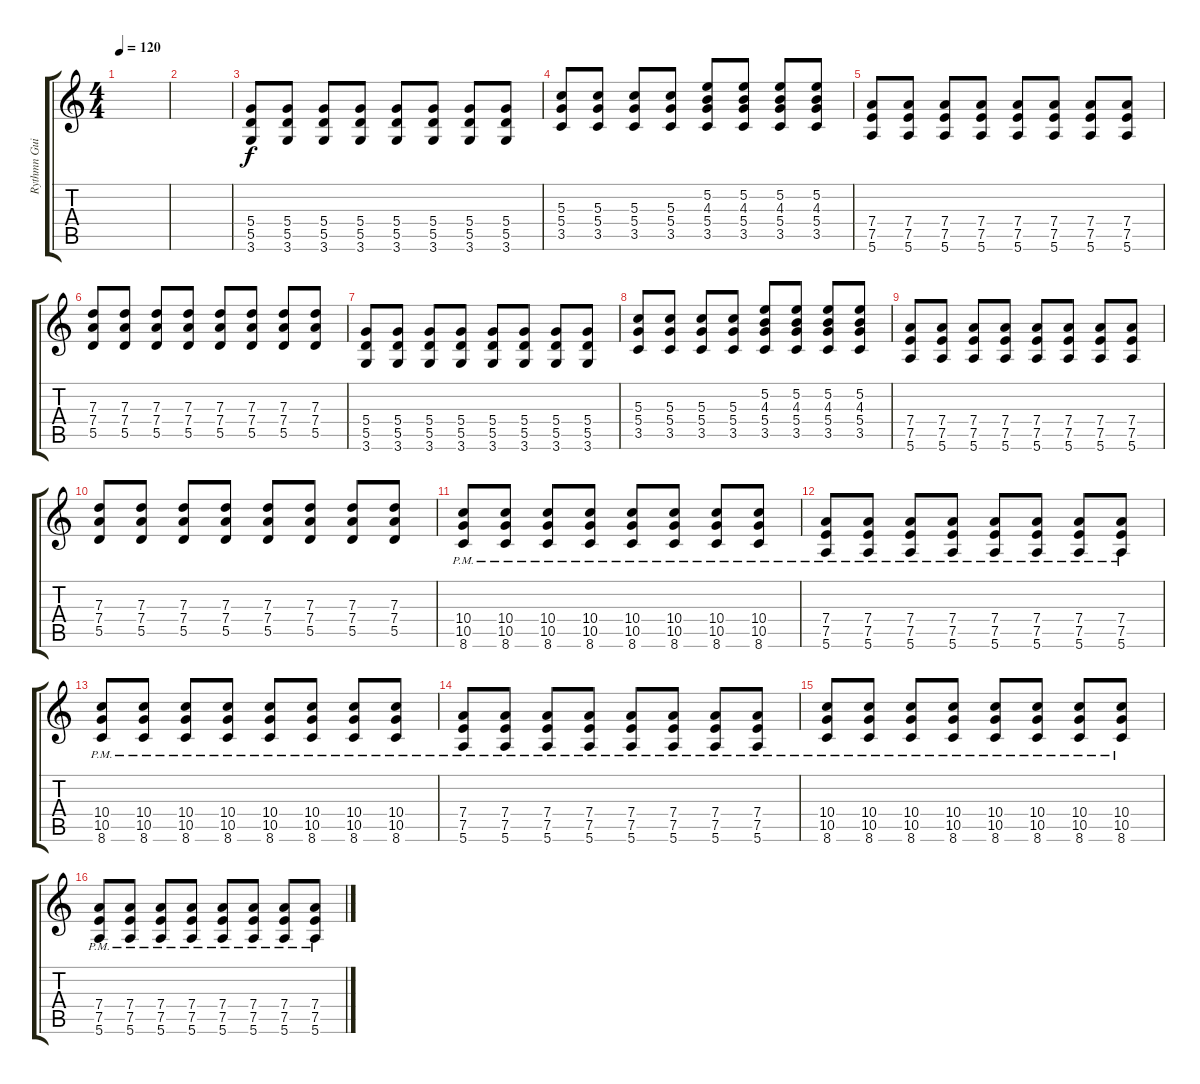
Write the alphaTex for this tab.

\track ("Rythmn Guitar" "Rythmn Gui") {instrument distortionguitar}
\staff {score tabs}
\tuning (E4 B3 G3 D3 A2 E2) {hide}
\ts (4 4)
\tempo 120
\clef g2
\ks c
|
|
(5.4 5.5 3.6).8 (5.4 5.5 3.6).8 (5.4 5.5 3.6).8 (5.4 5.5 3.6).8 (5.4 5.5 3.6).8 (5.4 5.5 3.6).8 (5.4 5.5 3.6).8 (5.4 5.5 3.6).8 |
(5.3 5.4 3.5).8 (5.3 5.4 3.5).8 (5.3 5.4 3.5).8 (5.3 5.4 3.5).8 (5.2 4.3 5.4 3.5).8 (5.2 4.3 5.4 3.5).8 (5.2 4.3 5.4 3.5).8 (5.2 4.3 5.4 3.5).8 |
(7.4 7.5 5.6).8 (7.4 7.5 5.6).8 (7.4 7.5 5.6).8 (7.4 7.5 5.6).8 (7.4 7.5 5.6).8 (7.4 7.5 5.6).8 (7.4 7.5 5.6).8 (7.4 7.5 5.6).8 |
(7.3 7.4 5.5).8 (7.3 7.4 5.5).8 (7.3 7.4 5.5).8 (7.3 7.4 5.5).8 (7.3 7.4 5.5).8 (7.3 7.4 5.5).8 (7.3 7.4 5.5).8 (7.3 7.4 5.5).8 |
(5.4 5.5 3.6).8 (5.4 5.5 3.6).8 (5.4 5.5 3.6).8 (5.4 5.5 3.6).8 (5.4 5.5 3.6).8 (5.4 5.5 3.6).8 (5.4 5.5 3.6).8 (5.4 5.5 3.6).8 |
(5.3 5.4 3.5).8 (5.3 5.4 3.5).8 (5.3 5.4 3.5).8 (5.3 5.4 3.5).8 (5.2 4.3 5.4 3.5).8 (5.2 4.3 5.4 3.5).8 (5.2 4.3 5.4 3.5).8 (5.2 4.3 5.4 3.5).8 |
(7.4 7.5 5.6).8 (7.4 7.5 5.6).8 (7.4 7.5 5.6).8 (7.4 7.5 5.6).8 (7.4 7.5 5.6).8 (7.4 7.5 5.6).8 (7.4 7.5 5.6).8 (7.4 7.5 5.6).8 |
(7.3 7.4 5.5).8 (7.3 7.4 5.5).8 (7.3 7.4 5.5).8 (7.3 7.4 5.5).8 (7.3 7.4 5.5).8 (7.3 7.4 5.5).8 (7.3 7.4 5.5).8 (7.3 7.4 5.5).8 |
(10.4{pm} 10.5{pm} 8.6{pm}).8 (10.4{pm} 10.5{pm} 8.6{pm}).8 (10.4{pm} 10.5{pm} 8.6{pm}).8 (10.4{pm} 10.5{pm} 8.6{pm}).8 (10.4{pm} 10.5{pm} 8.6{pm}).8 (10.4{pm} 10.5{pm} 8.6{pm}).8 (10.4{pm} 10.5{pm} 8.6{pm}).8 (10.4{pm} 10.5{pm} 8.6{pm}).8 |
(7.4{pm} 7.5{pm} 5.6{pm}).8 (7.4{pm} 7.5{pm} 5.6{pm}).8 (7.4{pm} 7.5{pm} 5.6{pm}).8 (7.4{pm} 7.5{pm} 5.6{pm}).8 (7.4{pm} 7.5{pm} 5.6{pm}).8 (7.4{pm} 7.5{pm} 5.6{pm}).8 (7.4{pm} 7.5{pm} 5.6{pm}).8 (7.4{pm} 7.5{pm} 5.6{pm}).8 |
(10.4{pm} 10.5{pm} 8.6{pm}).8 (10.4{pm} 10.5{pm} 8.6{pm}).8 (10.4{pm} 10.5{pm} 8.6{pm}).8 (10.4{pm} 10.5{pm} 8.6{pm}).8 (10.4{pm} 10.5{pm} 8.6{pm}).8 (10.4{pm} 10.5{pm} 8.6{pm}).8 (10.4{pm} 10.5{pm} 8.6{pm}).8 (10.4{pm} 10.5{pm} 8.6{pm}).8 |
(7.4{pm} 7.5{pm} 5.6{pm}).8 (7.4{pm} 7.5{pm} 5.6{pm}).8 (7.4{pm} 7.5{pm} 5.6{pm}).8 (7.4{pm} 7.5{pm} 5.6{pm}).8 (7.4{pm} 7.5{pm} 5.6{pm}).8 (7.4{pm} 7.5{pm} 5.6{pm}).8 (7.4{pm} 7.5{pm} 5.6{pm}).8 (7.4{pm} 7.5{pm} 5.6{pm}).8 |
(10.4{pm} 10.5{pm} 8.6{pm}).8 (10.4{pm} 10.5{pm} 8.6{pm}).8 (10.4{pm} 10.5{pm} 8.6{pm}).8 (10.4{pm} 10.5{pm} 8.6{pm}).8 (10.4{pm} 10.5{pm} 8.6{pm}).8 (10.4{pm} 10.5{pm} 8.6{pm}).8 (10.4{pm} 10.5{pm} 8.6{pm}).8 (10.4{pm} 10.5{pm} 8.6{pm}).8 |
(7.4{pm} 7.5{pm} 5.6{pm}).8 (7.4{pm} 7.5{pm} 5.6{pm}).8 (7.4{pm} 7.5{pm} 5.6{pm}).8 (7.4{pm} 7.5{pm} 5.6{pm}).8 (7.4{pm} 7.5{pm} 5.6{pm}).8 (7.4{pm} 7.5{pm} 5.6{pm}).8 (7.4{pm} 7.5{pm} 5.6{pm}).8 (7.4{pm} 7.5{pm} 5.6{pm}).8
